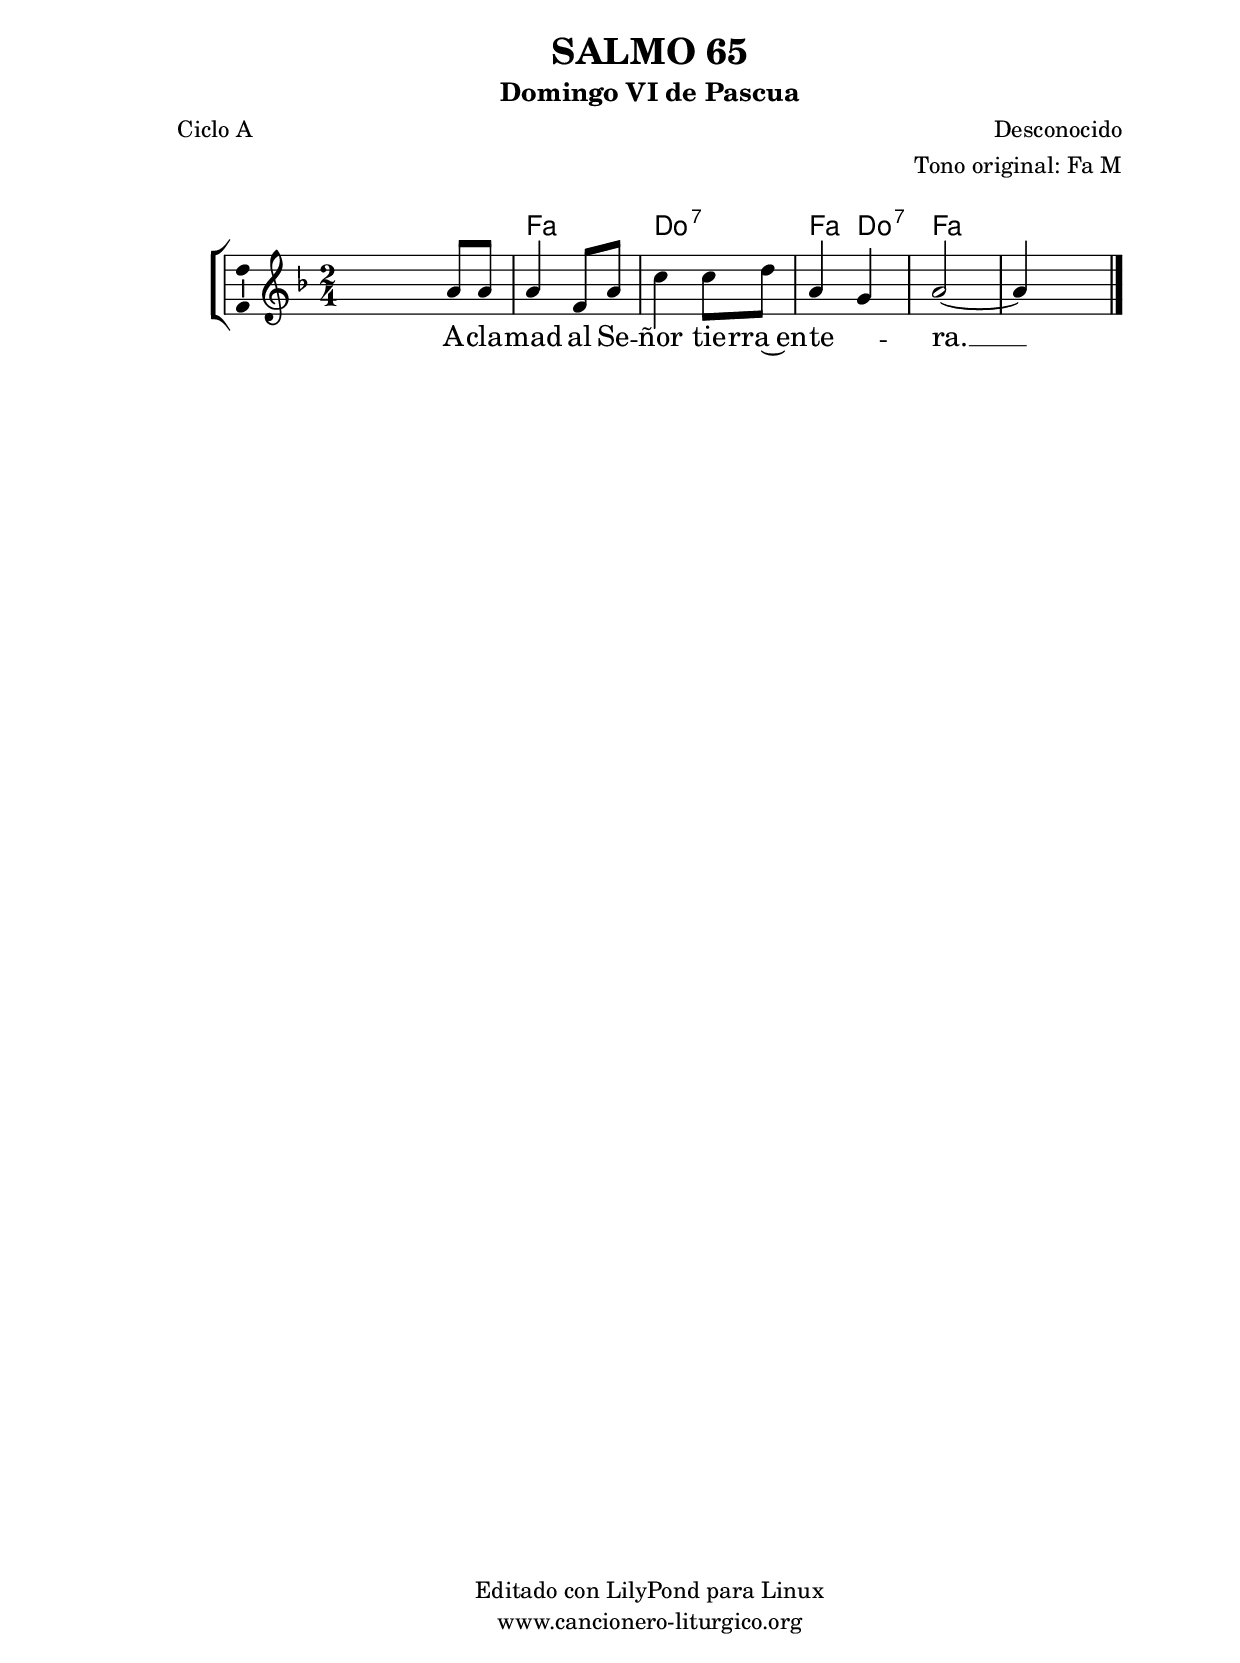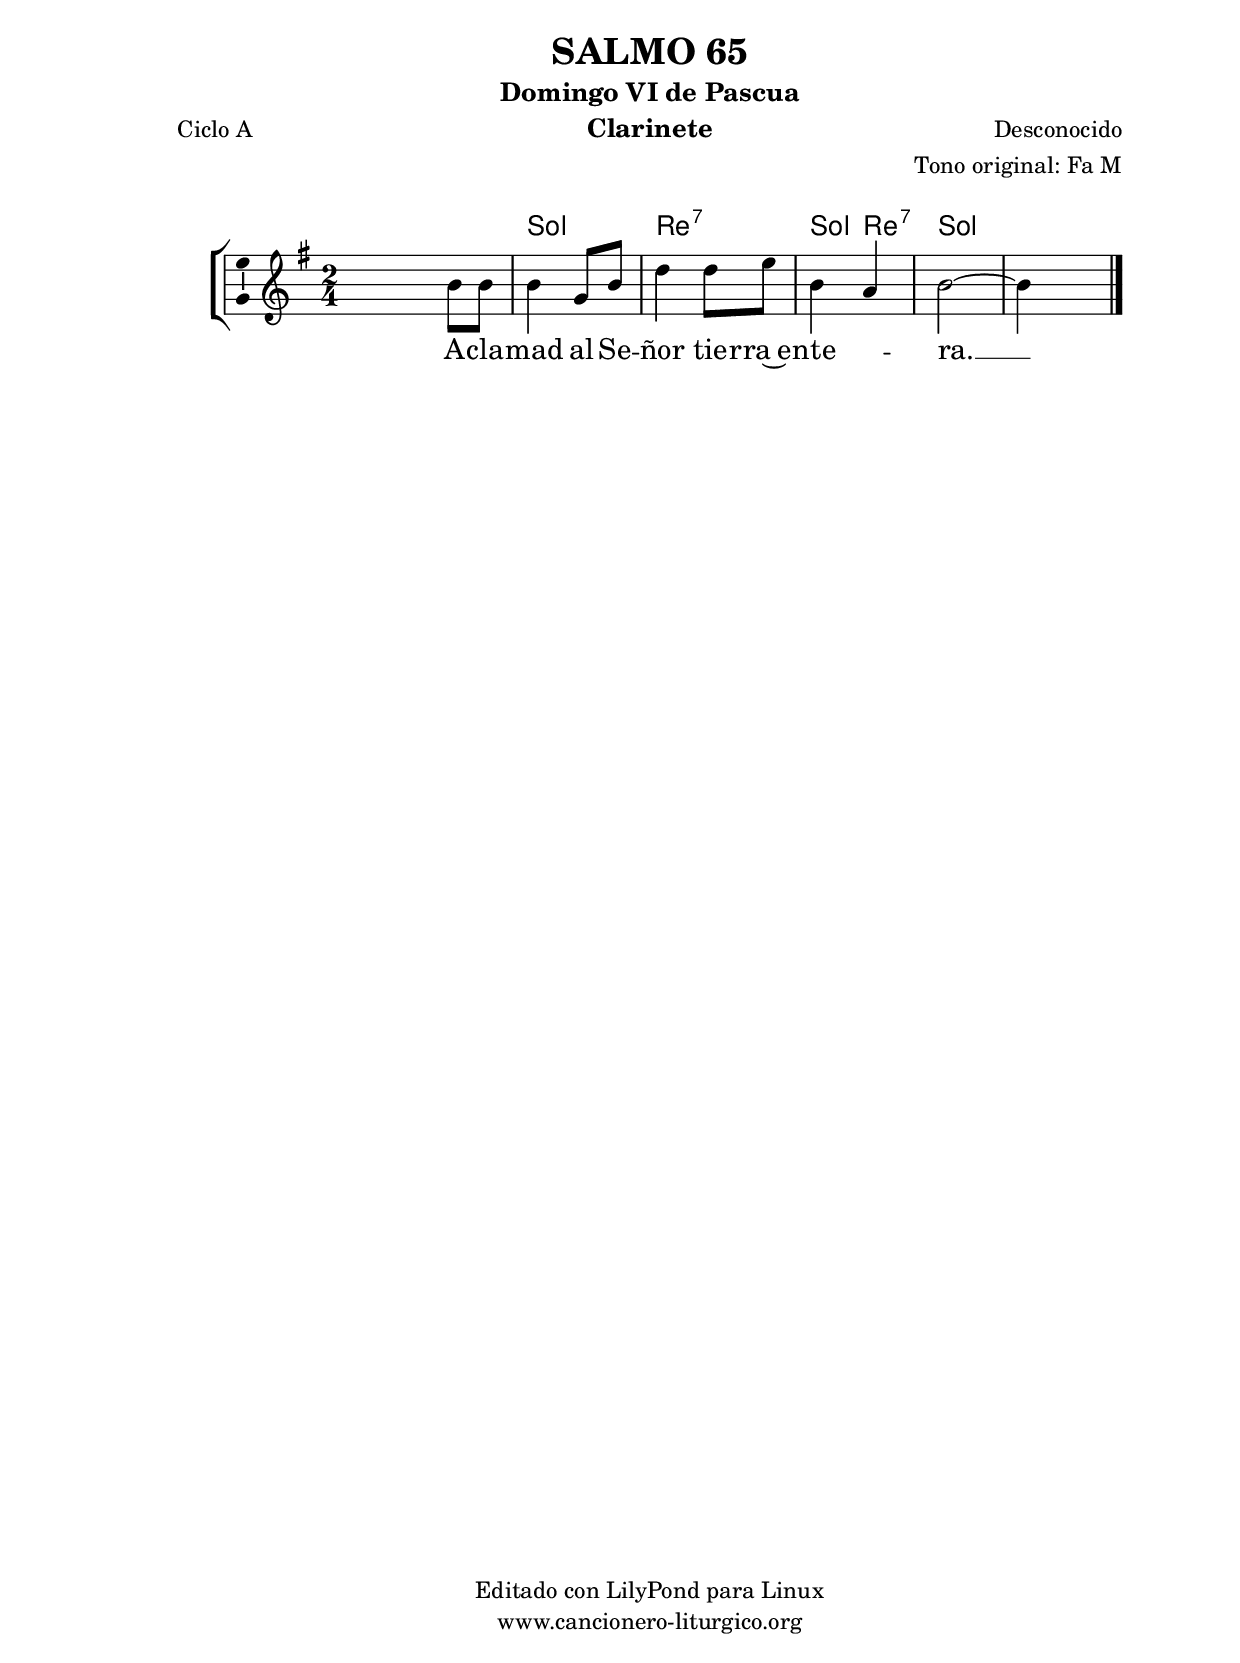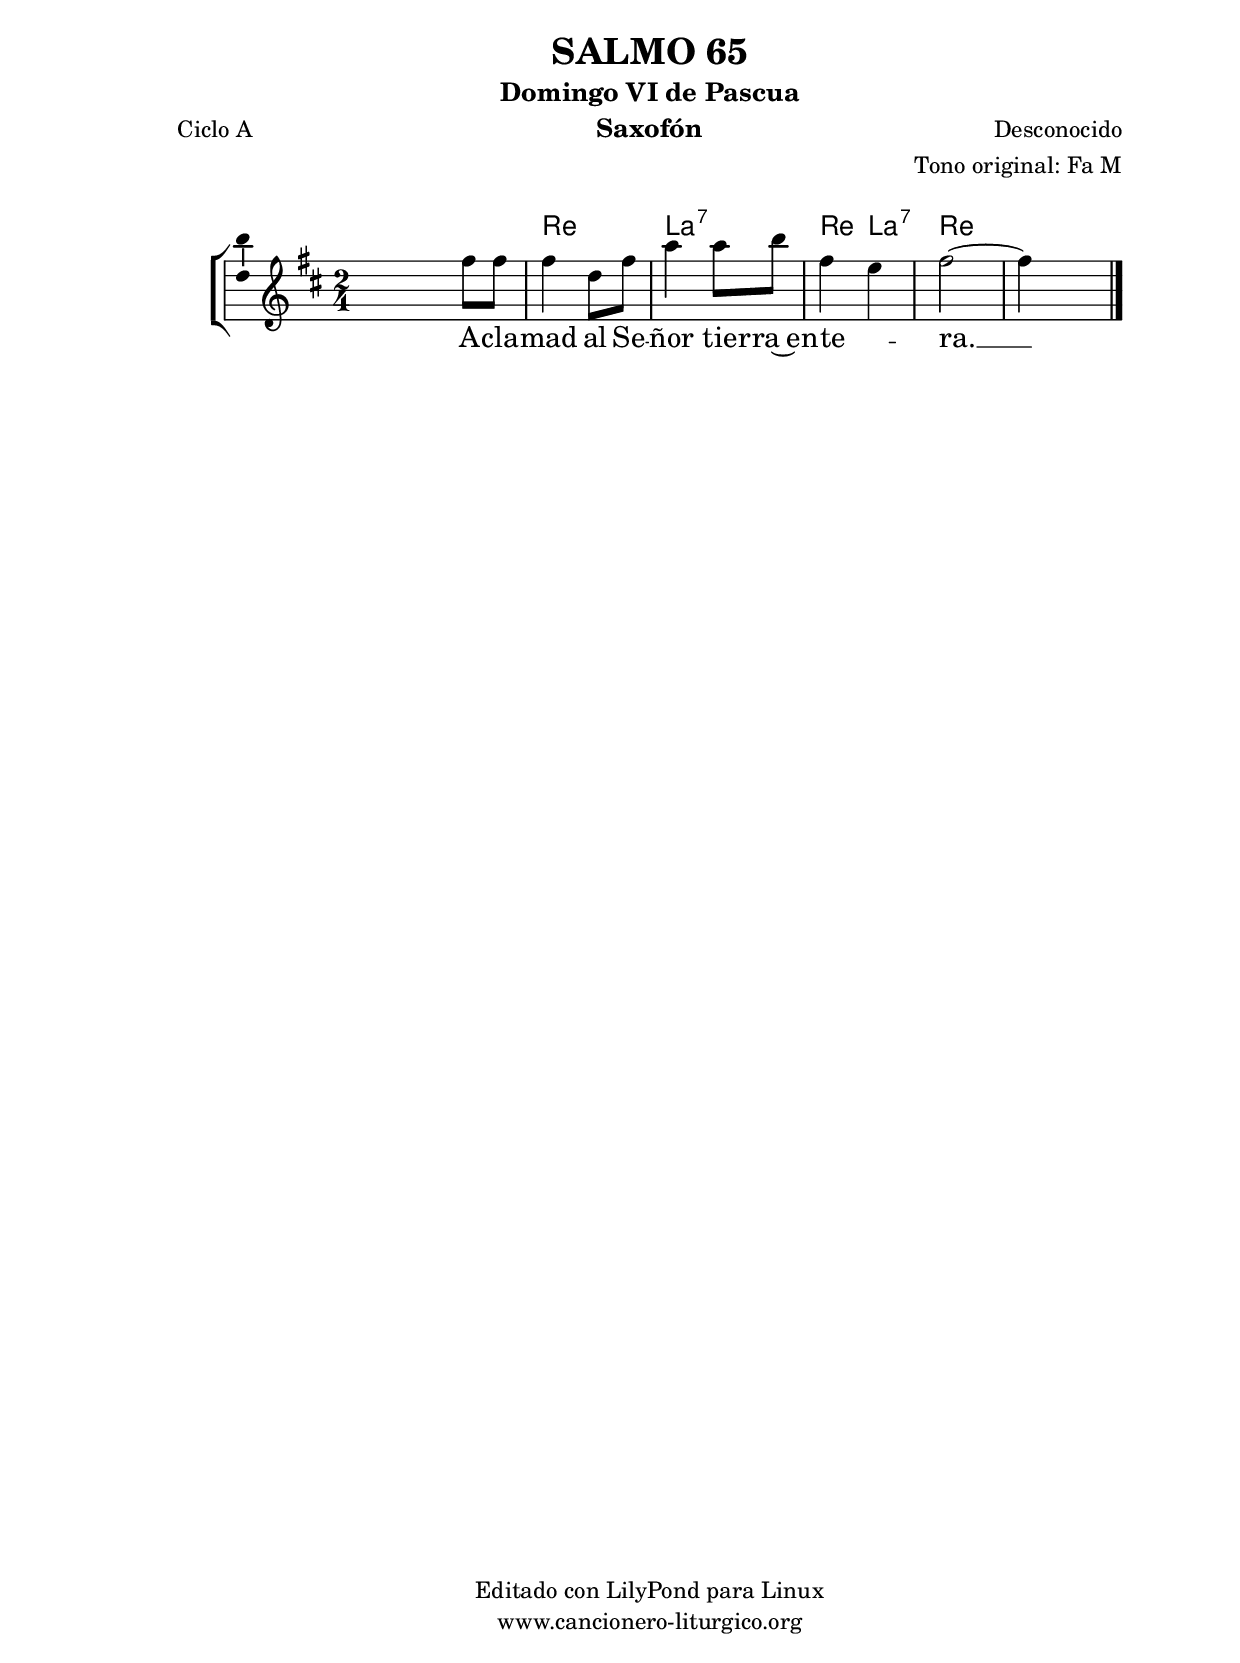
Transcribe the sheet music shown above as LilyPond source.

%
%para convertir .midi en .wav:
%timidity filename.midi -Ow -o finename.wav
%
%
%Para convertir de .wav a .mp3:
%lame -h -m j filename.wav
%
%
%para escuchar el midi:
%timidity nombrefichero.midi
%


%versión de lilypond para la que se ha escrito esta partitura:
\version "2.16.0"

	%Tamaño papel
	#(set-default-paper-size "a4")
	%Tamaño partitura
	#(set-global-staff-size 20)
	%No responde al pulsar sobre una nota
	#(ly:set-option 'point-and-click #f)

%parámetros del encabezamiento:
\header {
	title = "SALMO 65"
	subtitle = "Domingo VI de Pascua"
	composer = "Desconocido"
	poet = "Ciclo A"
	meter = ""
	arranger = "Tono original: Fa M"
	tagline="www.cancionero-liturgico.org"
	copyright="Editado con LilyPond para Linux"
	}

%parámetros asociados al papel:
\paper  {
	oddHeaderMarkup = \markup {\fill-line { \on-the-fly #not-first-page \fromproperty #'header:title \on-the-fly #not-first-page \fromproperty #'header:composer }}
	evenHeaderMarkup = \markup {\fill-line { \fromproperty #'header:composer \fromproperty #'header:title }}
	#(set-paper-size "a4")
	print-page-number = ##f
	first-page-number = 1
	print-first-page-number = ##f
%	head-separation = 3.0 \cm
	top-margin = 2.0 \cm
	bottom-margin = 0.5\cm
%%%	bottom-margin = -1.0\cm
	left-margin = 3.0 \cm
	line-width = 16.0 \cm 
	indent = 8\mm
	interscoreline = 2.\mm
	between-system-space = 15\mm
%	para que las partituras no llenen la hoja:
	ragged-bottom = ##t
%	idem para la última hoja:
	ragged-last-bottom = ##f
%	para que las partituras llenen el ancho del papel:
	ragged-last = ##f
	after-title-space = 2.5 \cm
%page-count=1
%system-count=8

	%Flexible Vertical Spacing
%	markup-markup-spacing =
%	#'((basic-distance . 15) (minimum-distance . 15) (padding . 3))
	markup-system-spacing =
	#'((basic-distance . 15) (minimum-distance . 15) (padding . 3))
	system-system-spacing =
	#'((basic-distance . 15) (minimum-distance . 15) (padding . 3))
	score-system-spacing =
	#'((basic-distance . 15) (minimum-distance . 15) (padding . 5))
%	top-system-spacing = % header
%	#'((basic-distance . 8) (minimum-distance . 0) (padding . 3))
%	top-markup-spacing =
%	#'((basic-distance . 20) (minimum-distance . 20) (padding . 3))
	last-bottom-spacing = % footer
	#'((basic-distance . 5) (minimum-distance . 5) (padding . 3))
%	score-markup-spacing =
%	#'((basic-distance . 16) (minimum-distance . 13) (padding . 3))

	}


%parámetros que afectan a toda la partitura:
global =  {
	%clave de sol (G):
	\clef G
	%armadura:
%	\transpose f a
	\key f \major
	\tempo 4=80
	\set Score.tempoHideNote = ##t
	}


acordes = {
	\italianChords
	\chordmode {
%	\transpose f a
{

s2
f2 c:7 f4 c:7 f2 f

	}
	}
}

melodia = 
%	\transpose f a
{
	\relative c''{

\time 2/4
s4 a8 a
a4 f8 a
c4 c8 d
a4 g
a2~
a4 s4

	\bar "|."
	}
	}


texto = \lyricmode {
A -- cla -- mad al Se -- ñor tie -- rra~en -- te -- _ ra. __
	}


acordesStaff = \context ChordNames = acordesStaff <<
	\set chordChanges = ##t
	\acordes
	>>


vozStaff = \context Voice = vozStaff
\with {\consists "Ambitus_engraver"}
<<
%	\set Staff.instrumentName = ""
%	\set Staff.shortInstrumentName = ""
%	\set Staff.midiInstrument = #"clarinet"
%	\set Staff.midiInstrument = #"cello"
%	\set Staff.midiInstrument = #"flute"
	\set Staff.midiInstrument = #"electric guitar (jazz)"
%	\set Staff.midiInstrument = #"english horn"
%	\set Staff.midiInstrument = #"violin"
%	\set Staff.midiInstrument = #"glockenspiel"
	\set Staff.midiMinimumVolume = #0.7
	\set Staff.midiMaximumVolume = #0.9
	\global
	\melodia
	>>


textoStaff = \context Lyrics = textoStaff <<
	\lyricsto vozStaff \texto
	>>

\book {
	\score {
		\context ChoirStaff {
			\override StaffGroup.SystemStartBracket #'collapse-height = #1
			\override Score.SystemStartBar #'collapse-height = #1
			<<
			\acordesStaff
			\vozStaff
			\textoStaff
			>>
			}
		\layout {
	    		\context {
				\Lyrics
				\override LyricText #'font-size = #2
				}
	   		 \context {
				\Score
				%fontSize = #3
				\override StaffSymbol #'staff-space = #(magstep +3)
				%\override Beam #'thickness = #0.55
				%\override SpacingSpanner #'spacing-increment = #1.0
				%\override Slur #'height-limit = #1.5
				}
			}
		}
	\score {
		\unfoldRepeats
		\context ChoirStaff {
			<<
			\acordesStaff
			\vozStaff
			>>
			}
		\midi {
	  		\context {
	  			\Score
				tempoWholesPerMinute = #(ly:make-moment 70 4)
				}
			}
		}
	}

%Partitura para clarinete
#(define output-suffix "C")
\book {
	\header{
		instrument = "Clarinete"
		}
	\score {
		\context ChoirStaff {
			\override StaffGroup.SystemStartBracket #'collapse-height = #1
			\override Score.SystemStartBar #'collapse-height = #1
\transpose c d
			<<
			\acordesStaff
			\vozStaff
			\textoStaff
			>>
			}
		\layout {
	    		\context {
				\Lyrics
				\override LyricText #'font-size = #2
				}
	   		 \context {
				\Score
				%fontSize = #3
				\override StaffSymbol #'staff-space = #(magstep +3)
				%\override Beam #'thickness = #0.55
				%\override SpacingSpanner #'spacing-increment = #1.0
				%\override Slur #'height-limit = #1.5
				}
			}
		}
	}

%Partitura para saxofón
#(define output-suffix "S")
\book {
	\header{
		instrument = "Saxofón"
		}
	\score {
		\context ChoirStaff {
			\override StaffGroup.SystemStartBracket #'collapse-height = #1
			\override Score.SystemStartBar #'collapse-height = #1
\transpose c a
			<<
			\acordesStaff
			\vozStaff
			\textoStaff
			>>
			}
		\layout {
	    		\context {
				\Lyrics
				\override LyricText #'font-size = #2
				}
	   		 \context {
				\Score
				%fontSize = #3
				\override StaffSymbol #'staff-space = #(magstep +3)
				%\override Beam #'thickness = #0.55
				%\override SpacingSpanner #'spacing-increment = #1.0
				%\override Slur #'height-limit = #1.5
				}
			}
		}
	}

